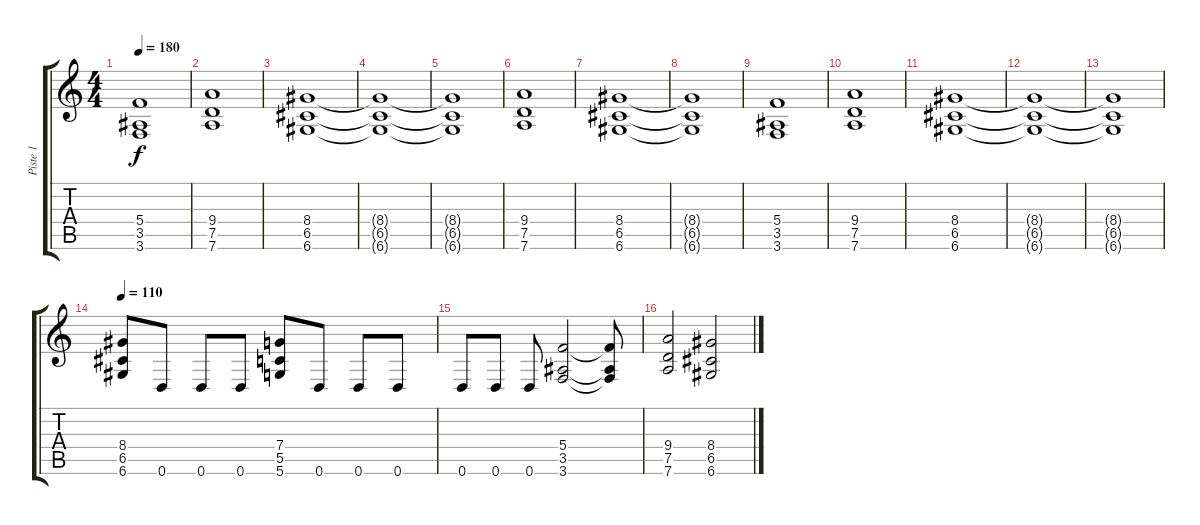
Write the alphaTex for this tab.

\track ("Piste 1" "Piste 1") {instrument distortionguitar}
\staff {score tabs}
\tuning (D4 A3 F3 C3 G2 D2) {hide}
\ts (4 4)
\tempo 180
\clef g2
\ks c
(5.4 3.5 3.6).1{dy f} |
(9.4 7.5 7.6).1 |
(8.4 6.5 6.6).1 |
(8.4{t} 6.5{t} 6.6{t}).1 |
(8.4{t} 6.5{t} 6.6{t}).1 |
(9.4 7.5 7.6).1 |
(8.4 6.5 6.6).1 |
(8.4{t} 6.5{t} 6.6{t}).1 |
(5.4 3.5 3.6).1 |
(9.4 7.5 7.6).1 |
(8.4 6.5 6.6).1 |
(8.4{t} 6.5{t} 6.6{t}).1 |
(8.4{t} 6.5{t} 6.6{t}).1 |
\tempo 110
(8.4 6.5 6.6).8 0.6.8 0.6.8 0.6.8 (7.4 5.5 5.6).8 0.6.8 0.6.8 0.6.8 |
0.6.8 0.6.8 0.6.8 (5.4 3.5 3.6).2 (5.4{t} 3.5{t} 3.6{t}).8 |
(9.4 7.5 7.6).2 (8.4 6.5 6.6).2
